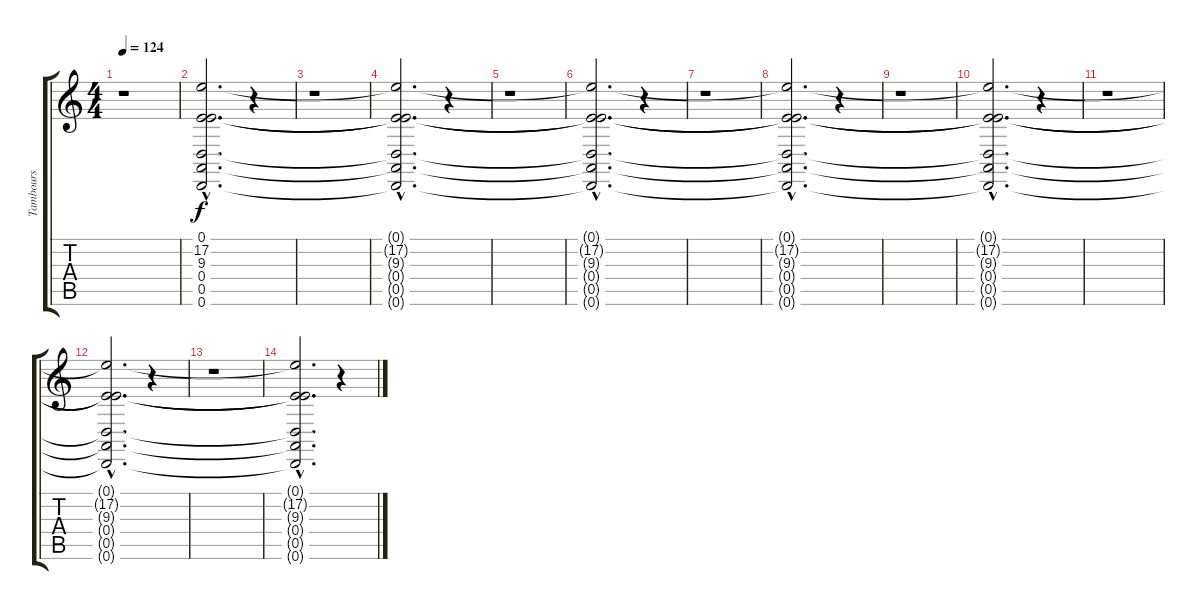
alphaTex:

\track ("Tambours" "Tambours") {instrument acousticgrandpiano}
\staff {score tabs}
\tuning (E4 B3 G3 D3 A2 D2) {hide}
\ts (4 4)
\tempo 124
\clef g2
\ks c
r.1{dy f} |
(0.1{hac t} 17.2{hac t} 9.3{hac t} 0.4{hac t} 0.5{hac t} 0.6{hac t}).2{d} r.4 |
r.1 |
(0.1{hac t} 17.2{hac t} 9.3{hac t} 0.4{hac t} 0.5{hac t} 0.6{hac t}).2{d} r.4 |
r.1 |
(0.1{hac t} 17.2{hac t} 9.3{hac t} 0.4{hac t} 0.5{hac t} 0.6{hac t}).2{d} r.4 |
r.1 |
(0.1{hac t} 17.2{hac t} 9.3{hac t} 0.4{hac t} 0.5{hac t} 0.6{hac t}).2{d} r.4 |
r.1 |
(0.1{hac t} 17.2{hac t} 9.3{hac t} 0.4{hac t} 0.5{hac t} 0.6{hac t}).2{d} r.4 |
r.1 |
(0.1{hac t} 17.2{hac t} 9.3{hac t} 0.4{hac t} 0.5{hac t} 0.6{hac t}).2{d} r.4 |
r.1 |
(0.1{hac t} 17.2{hac t} 9.3{hac t} 0.4{hac t} 0.5{hac t} 0.6{hac t}).2{d} r.4
